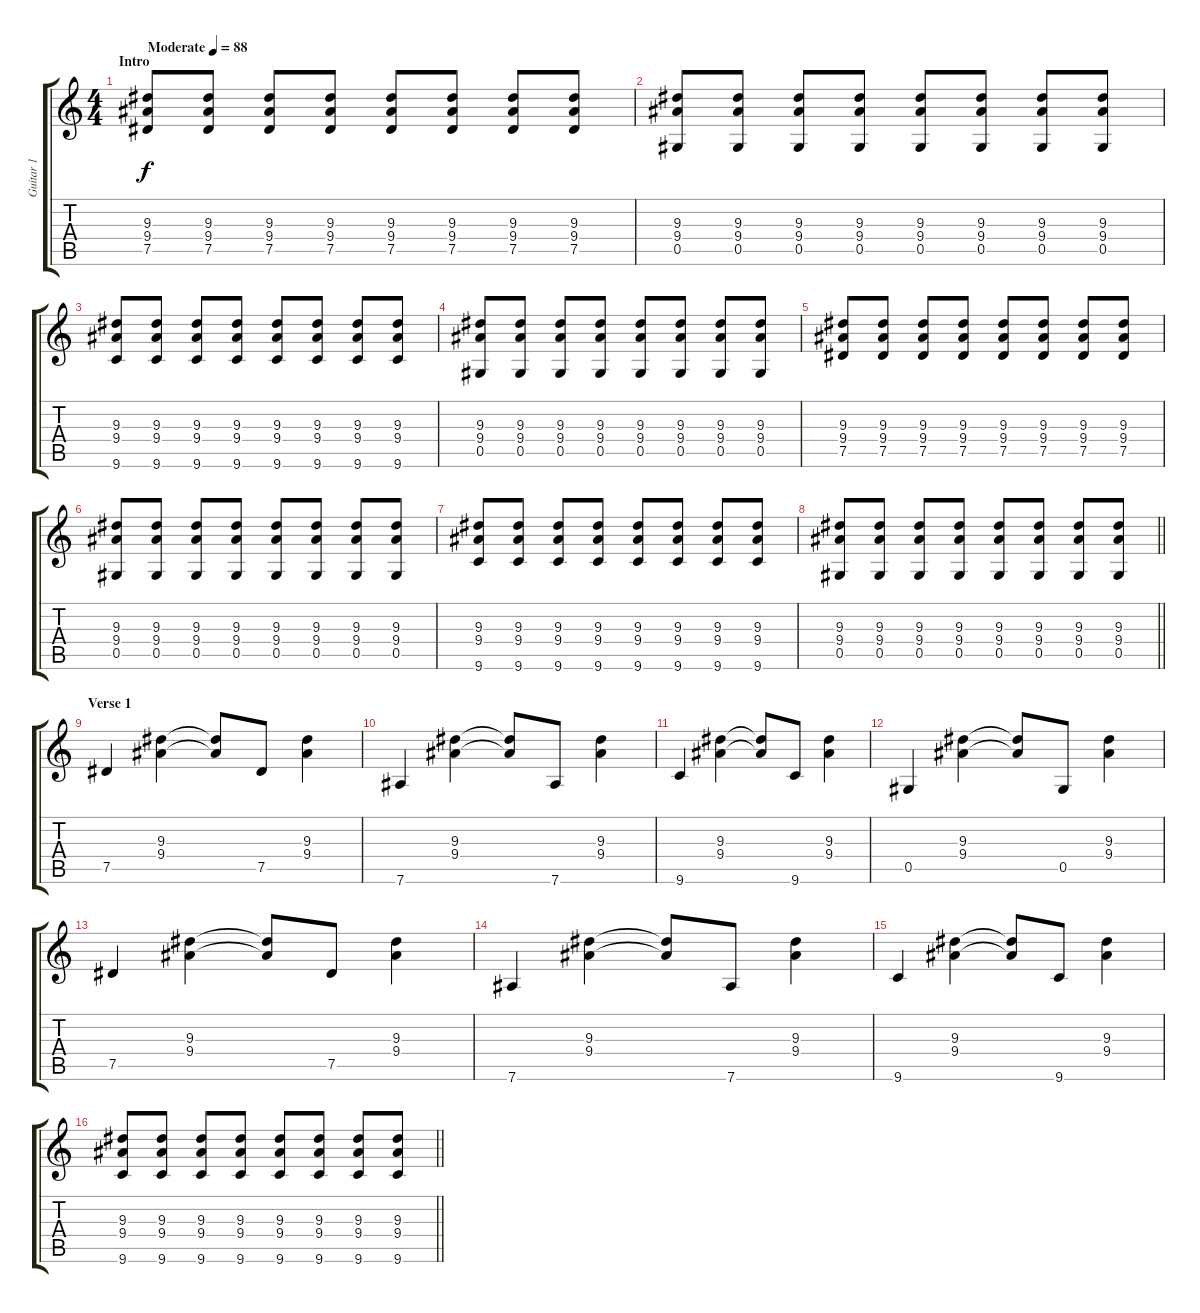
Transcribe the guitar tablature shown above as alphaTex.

\track ("Guitar 1" "Guitar 1") {instrument acousticguitarsteel}
\staff {score tabs}
\tuning (Eb4 Bb3 Gb3 Db3 Ab2 Eb2) {hide}
\ts (4 4)
\section ("" "Intro")
\tempo (88 "Moderate")
\clef g2
\ks c
(9.3 9.4 7.5).8{dy f instrument acousticguitarsteel} (9.3 9.4 7.5).8 (9.3 9.4 7.5).8 (9.3 9.4 7.5).8 (9.3 9.4 7.5).8 (9.3 9.4 7.5).8 (9.3 9.4 7.5).8 (9.3 9.4 7.5).8 |
(9.3 9.4 0.5).8 (9.3 9.4 0.5).8 (9.3 9.4 0.5).8 (9.3 9.4 0.5).8 (9.3 9.4 0.5).8 (9.3 9.4 0.5).8 (9.3 9.4 0.5).8 (9.3 9.4 0.5).8 |
(9.3 9.4 9.6).8 (9.3 9.4 9.6).8 (9.3 9.4 9.6).8 (9.3 9.4 9.6).8 (9.3 9.4 9.6).8 (9.3 9.4 9.6).8 (9.3 9.4 9.6).8 (9.3 9.4 9.6).8 |
(9.3 9.4 0.5).8 (9.3 9.4 0.5).8 (9.3 9.4 0.5).8 (9.3 9.4 0.5).8 (9.3 9.4 0.5).8 (9.3 9.4 0.5).8 (9.3 9.4 0.5).8 (9.3 9.4 0.5).8 |
(9.3 9.4 7.5).8 (9.3 9.4 7.5).8 (9.3 9.4 7.5).8 (9.3 9.4 7.5).8 (9.3 9.4 7.5).8 (9.3 9.4 7.5).8 (9.3 9.4 7.5).8 (9.3 9.4 7.5).8 |
(9.3 9.4 0.5).8 (9.3 9.4 0.5).8 (9.3 9.4 0.5).8 (9.3 9.4 0.5).8 (9.3 9.4 0.5).8 (9.3 9.4 0.5).8 (9.3 9.4 0.5).8 (9.3 9.4 0.5).8 |
(9.3 9.4 9.6).8 (9.3 9.4 9.6).8 (9.3 9.4 9.6).8 (9.3 9.4 9.6).8 (9.3 9.4 9.6).8 (9.3 9.4 9.6).8 (9.3 9.4 9.6).8 (9.3 9.4 9.6).8 |
\barLineRight lightlight
(9.3 9.4 0.5).8 (9.3 9.4 0.5).8 (9.3 9.4 0.5).8 (9.3 9.4 0.5).8 (9.3 9.4 0.5).8 (9.3 9.4 0.5).8 (9.3 9.4 0.5).8 (9.3 9.4 0.5).8 |
\section ("" "Verse 1")
7.5.4 (9.3 9.4).4 (9.3{t} 9.4{t}).8 7.5.8 (9.3 9.4).4 |
7.6.4 (9.3 9.4).4 (9.3{t} 9.4{t}).8 7.6.8 (9.3 9.4).4 |
9.6.4 (9.3 9.4).4 (9.3{t} 9.4{t}).8 9.6.8 (9.3 9.4).4 |
0.5.4 (9.3 9.4).4 (9.3{t} 9.4{t}).8 0.5.8 (9.3 9.4).4 |
7.5.4 (9.3 9.4).4 (9.3{t} 9.4{t}).8 7.5.8 (9.3 9.4).4 |
7.6.4 (9.3 9.4).4 (9.3{t} 9.4{t}).8 7.6.8 (9.3 9.4).4 |
9.6.4 (9.3 9.4).4 (9.3{t} 9.4{t}).8 9.6.8 (9.3 9.4).4 |
\barLineRight lightlight
(9.3 9.4 9.6).8 (9.3 9.4 9.6).8 (9.3 9.4 9.6).8 (9.3 9.4 9.6).8 (9.3 9.4 9.6).8 (9.3 9.4 9.6).8 (9.3 9.4 9.6).8 (9.3 9.4 9.6).8
